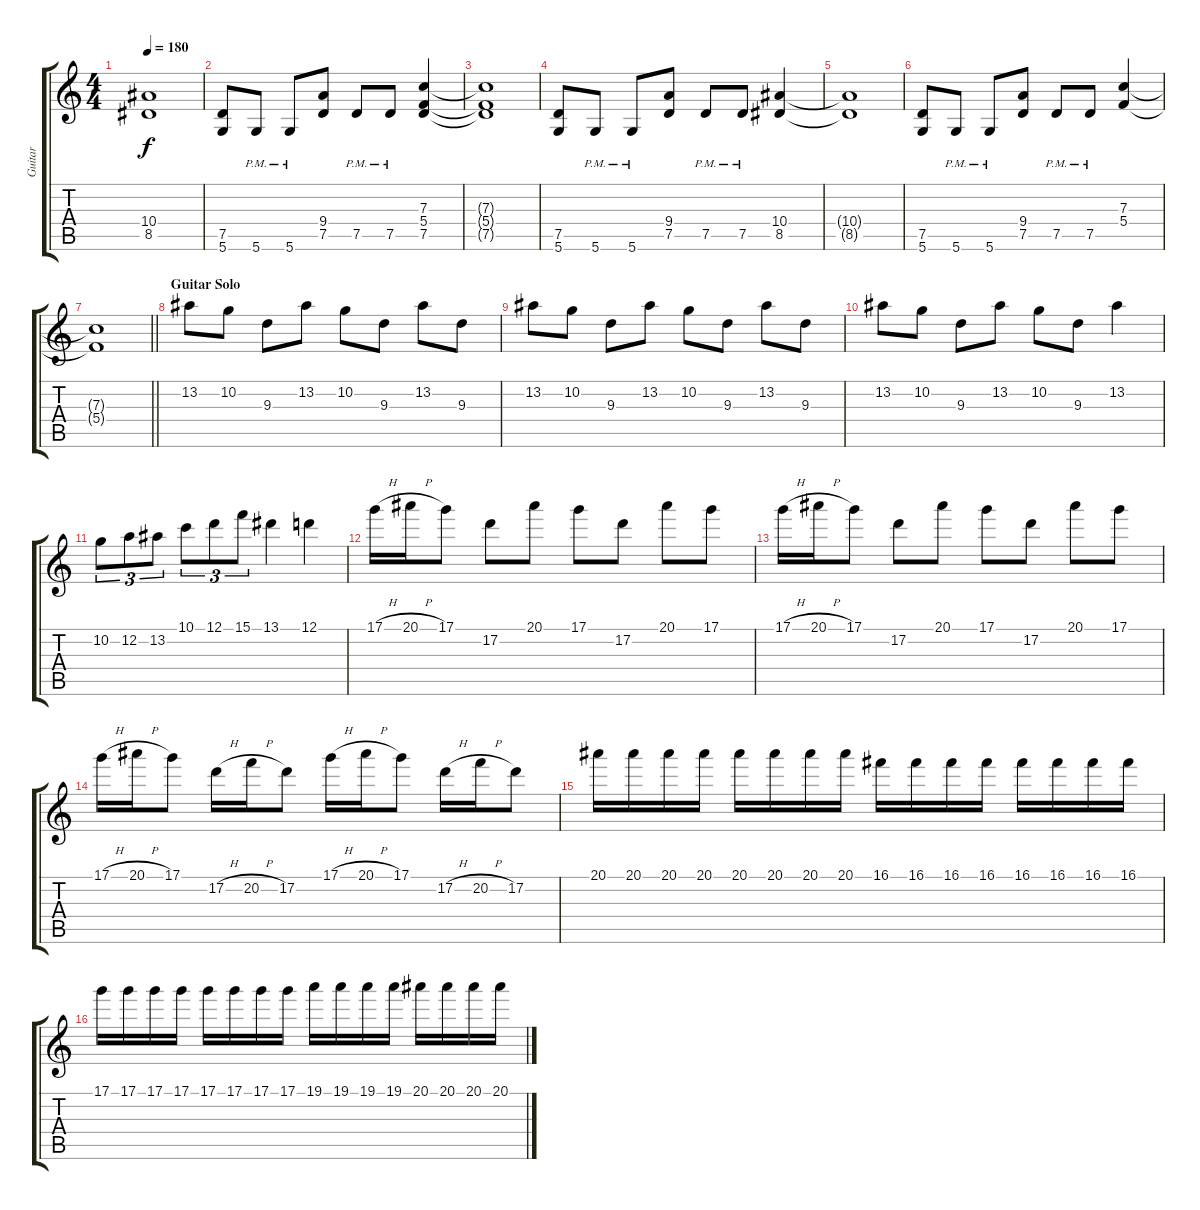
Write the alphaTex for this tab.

\track ("Guitar" "Guitar") {instrument overdrivenguitar}
\staff {score tabs}
\tuning (D4 A3 F3 C3 G2 D2) {hide}
\ts (4 4)
\tempo 180
\clef g2
\ks c
(10.4{t} 8.5{t}).1{dy f} |
(7.5 5.6).8 5.6{pm}.8 5.6{pm}.8 (9.4 7.5).8 7.5{pm}.8 7.5{pm}.8 (7.3 5.4 7.5).4 |
(7.3{t} 5.4{t} 7.5{t}).1 |
(7.5 5.6).8 5.6{pm}.8 5.6{pm}.8 (9.4 7.5).8 7.5{pm}.8 7.5{pm}.8 (10.4 8.5).4 |
(10.4{t} 8.5{t}).1 |
(7.5 5.6).8 5.6{pm}.8 5.6{pm}.8 (9.4 7.5).8 7.5{pm}.8 7.5{pm}.8 (7.3 5.4).4 |
\barLineRight lightlight
(7.3{t} 5.4{t}).1 |
\section ("" "Guitar Solo")
13.2.8 10.2.8 9.3.8 13.2.8 10.2.8 9.3.8 13.2.8 9.3.8 |
13.2.8 10.2.8 9.3.8 13.2.8 10.2.8 9.3.8 13.2.8 9.3.8 |
13.2.8 10.2.8 9.3.8 13.2.8 10.2.8 9.3.8 13.2.4 |
10.2.8{tu (3 2)} 12.2.8{tu (3 2)} 13.2.8{tu (3 2)} 10.1.8{tu (3 2)} 12.1.8{tu (3 2)} 15.1.8{tu (3 2)} 13.1.4 12.1.4 |
17.1{h}.16 20.1{h}.16 17.1.8 17.2.8 20.1.8 17.1.8 17.2.8 20.1.8 17.1.8 |
17.1{h}.16 20.1{h}.16 17.1.8 17.2.8 20.1.8 17.1.8 17.2.8 20.1.8 17.1.8 |
17.1{h}.16 20.1{h}.16 17.1.8 17.2{h}.16 20.2{h}.16 17.2.8 17.1{h}.16 20.1{h}.16 17.1.8 17.2{h}.16 20.2{h}.16 17.2.8 |
20.1.16 20.1.16 20.1.16 20.1.16 20.1.16 20.1.16 20.1.16 20.1.16 16.1.16 16.1.16 16.1.16 16.1.16 16.1.16 16.1.16 16.1.16 16.1.16 |
17.1.16 17.1.16 17.1.16 17.1.16 17.1.16 17.1.16 17.1.16 17.1.16 19.1.16 19.1.16 19.1.16 19.1.16 20.1.16 20.1.16 20.1.16 20.1.16
